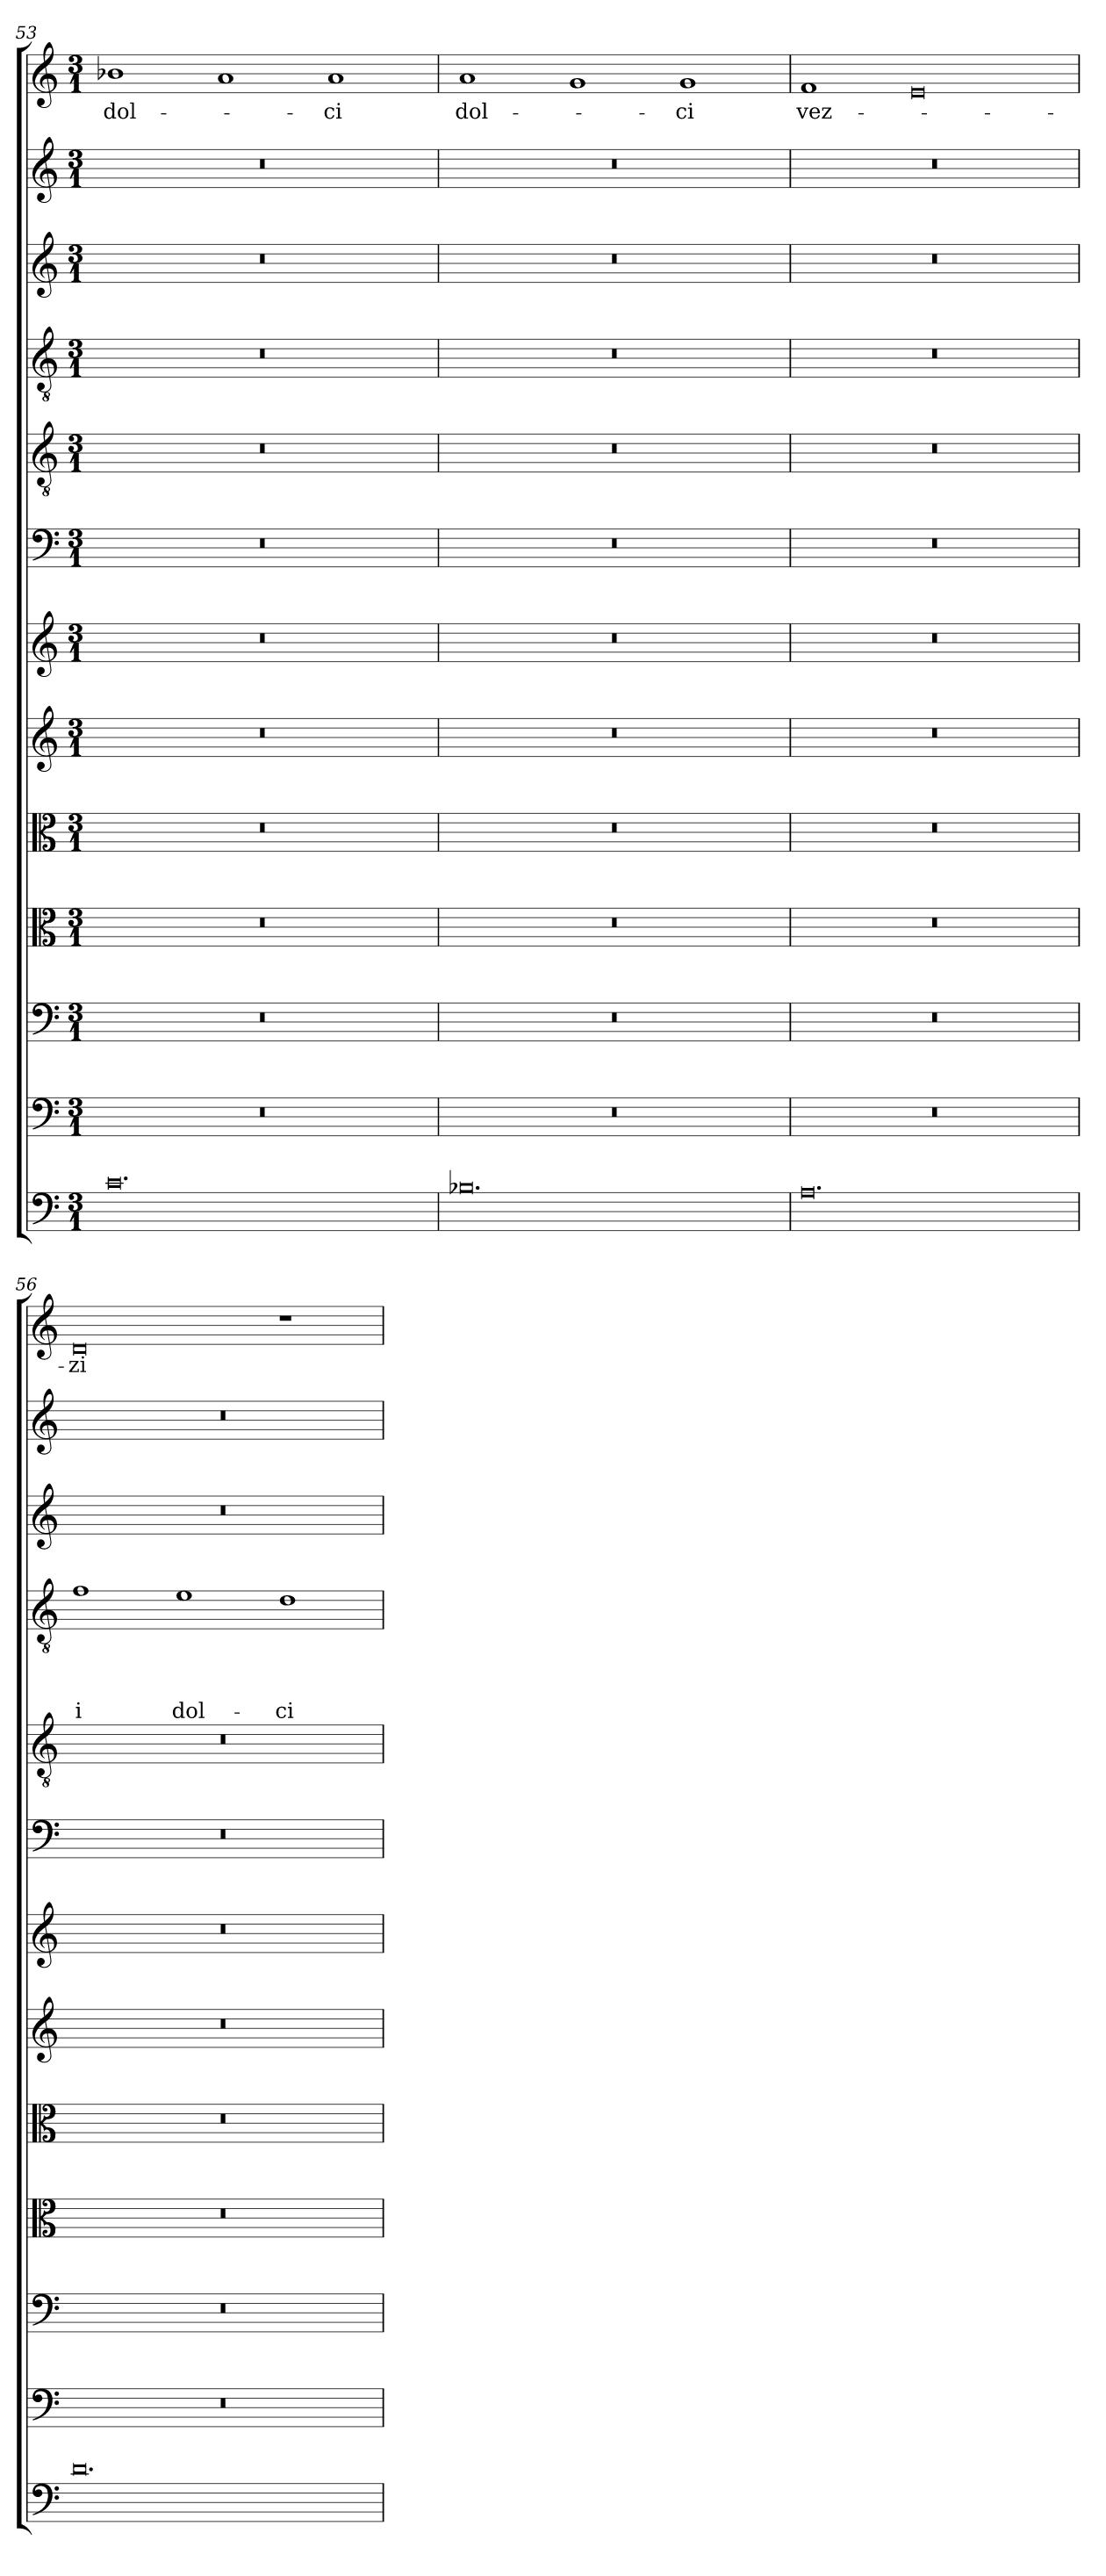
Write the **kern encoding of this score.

**kern	**kern	**kern	**kern	**kern	**kern	**kern	**kern	**kern	**kern	**text	**text	**text	**text	**kern	**kern	**kern	**text
*part13	*part12	*part11	*part10	*part9	*part8	*part7	*part6	*part5	*part4	*part4	*part4	*part4	*part4	*part3	*part2	*part1	*part1
*staff13	*staff12	*staff11	*staff10	*staff9	*staff8	*staff7	*staff6	*staff5	*staff4	*staff4	*staff4	*staff4	*staff4	*staff3	*staff2	*staff1	*staff1
*clefF4	*clefF4	*clefF4	*clefC3	*clefC3	*clefG2	*clefG2	*clefF4	*clefGv2	*clefGv2	*	*	*	*	*clefG2	*clefG2	*clefG2	*
*k[]	*k[]	*k[]	*k[]	*k[]	*k[]	*k[]	*k[]	*k[]	*k[]	*	*	*	*	*k[]	*k[]	*k[]	*
*C:	*C:	*C:	*C:	*C:	*C:	*C:	*C:	*C:	*C:	*	*	*	*	*C:	*C:	*C:	*
*M3/1	*M3/1	*M3/1	*M3/1	*M3/1	*M3/1	*M3/1	*M3/1	*M3/1	*M3/1	*	*	*	*	*M3/1	*M3/1	*M3/1	*
=53	=53	=53	=53	=53	=53	=53	=53	=53	=53	=53	=53	=53	=53	=53	=53	=53	=53
!	!	!	!	!	!	!	!	!	!	!	!	!	!	!	!	!	!LO:LY:b
0.c	0.r	0.r	0.r	0.r	0.r	0.r	0.r	0.r	0.r	.	.	.	.	0.r	0.r	1b-X	dol-
.	.	.	.	.	.	.	.	.	.	.	.	.	.	.	.	1a	.
!	!	!	!	!	!	!	!	!	!	!	!	!	!	!	!	!	!LO:LY:b
.	.	.	.	.	.	.	.	.	.	.	.	.	.	.	.	1a	-ci
=54	=54	=54	=54	=54	=54	=54	=54	=54	=54	=54	=54	=54	=54	=54	=54	=54	=54
!	!	!	!	!	!	!	!	!	!	!	!	!	!	!	!	!	!LO:LY:b
0.B-X	0.r	0.r	0.r	0.r	0.r	0.r	0.r	0.r	0.r	.	.	.	.	0.r	0.r	1a	dol-
.	.	.	.	.	.	.	.	.	.	.	.	.	.	.	.	1g	.
!	!	!	!	!	!	!	!	!	!	!	!	!	!	!	!	!	!LO:LY:b
.	.	.	.	.	.	.	.	.	.	.	.	.	.	.	.	1g	-ci
!!LO:PB:g=z
=55	=55	=55	=55	=55	=55	=55	=55	=55	=55	=55	=55	=55	=55	=55	=55	=55	=55
!	!	!	!	!	!	!	!	!	!	!	!	!	!	!	!	!	!LO:LY:b
0.A	0.r	0.r	0.r	0.r	0.r	0.r	0.r	0.r	0.r	.	.	.	.	0.r	0.r	1f	vez-
.	.	.	.	.	.	.	.	.	.	.	.	.	.	.	.	0e	.
=56	=56	=56	=56	=56	=56	=56	=56	=56	=56	=56	=56	=56	=56	=56	=56	=56	=56
!	!	!	!	!	!	!	!	!	!	!	!	!	!LO:LY:b	!	!	!	!LO:LY:b
0.d	0.r	0.r	0.r	0.r	0.r	0.r	0.r	0.r	1f	.	.	.	i	0.r	0.r	0d	-zi
!	!	!	!	!	!	!	!	!	!	!	!	!	!LO:LY:b	!	!	!	!
.	.	.	.	.	.	.	.	.	1e	.	.	.	dol-	.	.	.	.
!	!	!	!	!	!	!	!	!	!	!	!	!	!LO:LY:b	!	!	!	!
.	.	.	.	.	.	.	.	.	1d	.	.	.	-ci	.	.	1r	.
=	=	=	=	=	=	=	=	=	=	=	=	=	=	=	=	=	=
*-	*-	*-	*-	*-	*-	*-	*-	*-	*-	*-	*-	*-	*-	*-	*-	*-	*-
